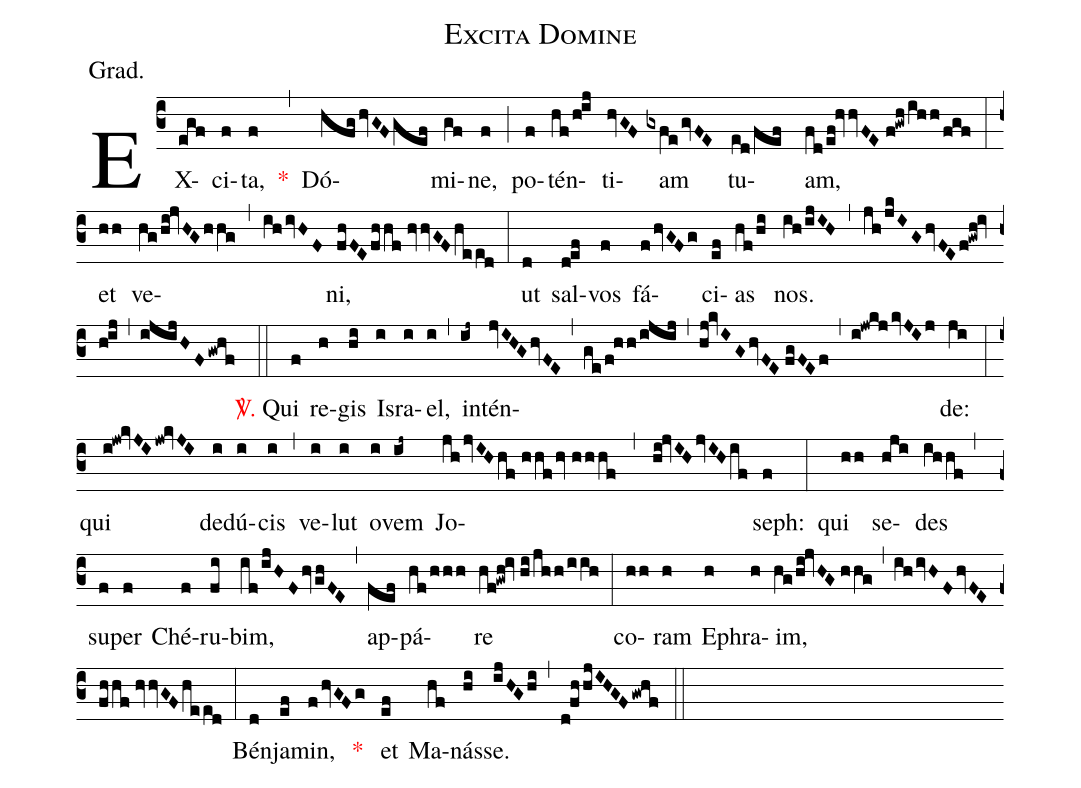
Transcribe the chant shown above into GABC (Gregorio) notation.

name:Excita Domine;
annotation:Grad.;
mode:II.;
office-part:Gradual;
%%
(c3) EX(egf)ci(f)ta,(f) <v>\red{*}</v>(,) Dó(hfg/hvGFgef)mi(gf)ne,(f) (;) po(f)tén(hf/h!ij)ti(hvGF)am(gxfegvFE) tu(ed/fef//)am,(fd/ef!hvhvFE//f!gwh/ihh/fgf) (:) et(hh) ve(hg/hi!jvHG/hhg,ih/ivHF)ni,(fhFEfh/hf//hvhvGFhe/ed) (:) ut(d) sal(d!ef)vos(f) fá(fhvGFg)ci(ef)as(hf/hi) nos.(ih/ijIH,jh/jkIGhvFE/f!gwh!iv//h!ij,ijijHFgwhf) (::) <v>\red{\Vbar.}</v> Qui(f) re(h)gis(hi) Is(i)ra(i)el,(i) (,) in(ij~)tén(jvIHGhvFE,ge/f!hh/ijij,hj!kvIGhvFE//fgFEf,i!jwkjkvJIj)de:(ji) (:) qui(i!jw!kvJIjw!kvJI) de(i)dú(i)cis(i) (,) ve(i)lut(i) o(i)vem(ij~) Jo(jhjvIHhf//hhfhv//hhhf,hi!jvIHjvIHif)seph:(f) (:) qui(hh) se(hji)des(ih/hf,) su(f)per(f) Ché(f)ru(fi)bim,(if/ijHFhvghFE) (,) ap(fef)pá(hf/hhh)re(hf!gwh!iv//hi/jh/h/iih) (:) co(hh)ram(h) Eph(h)ra(h)im,(hg/hi!jvHG//hhg,ih/ivHFhvFEfh/hf//hvhvGFhe/ed) (:) Bén(d)ja(ef)min,(fhvGFg) <v>\red{*}</v>() et(ef) Ma(hf)ná(hi)sse.(ijHGhi) (,) (d!fh/hjIHGFgwhf) (::)
